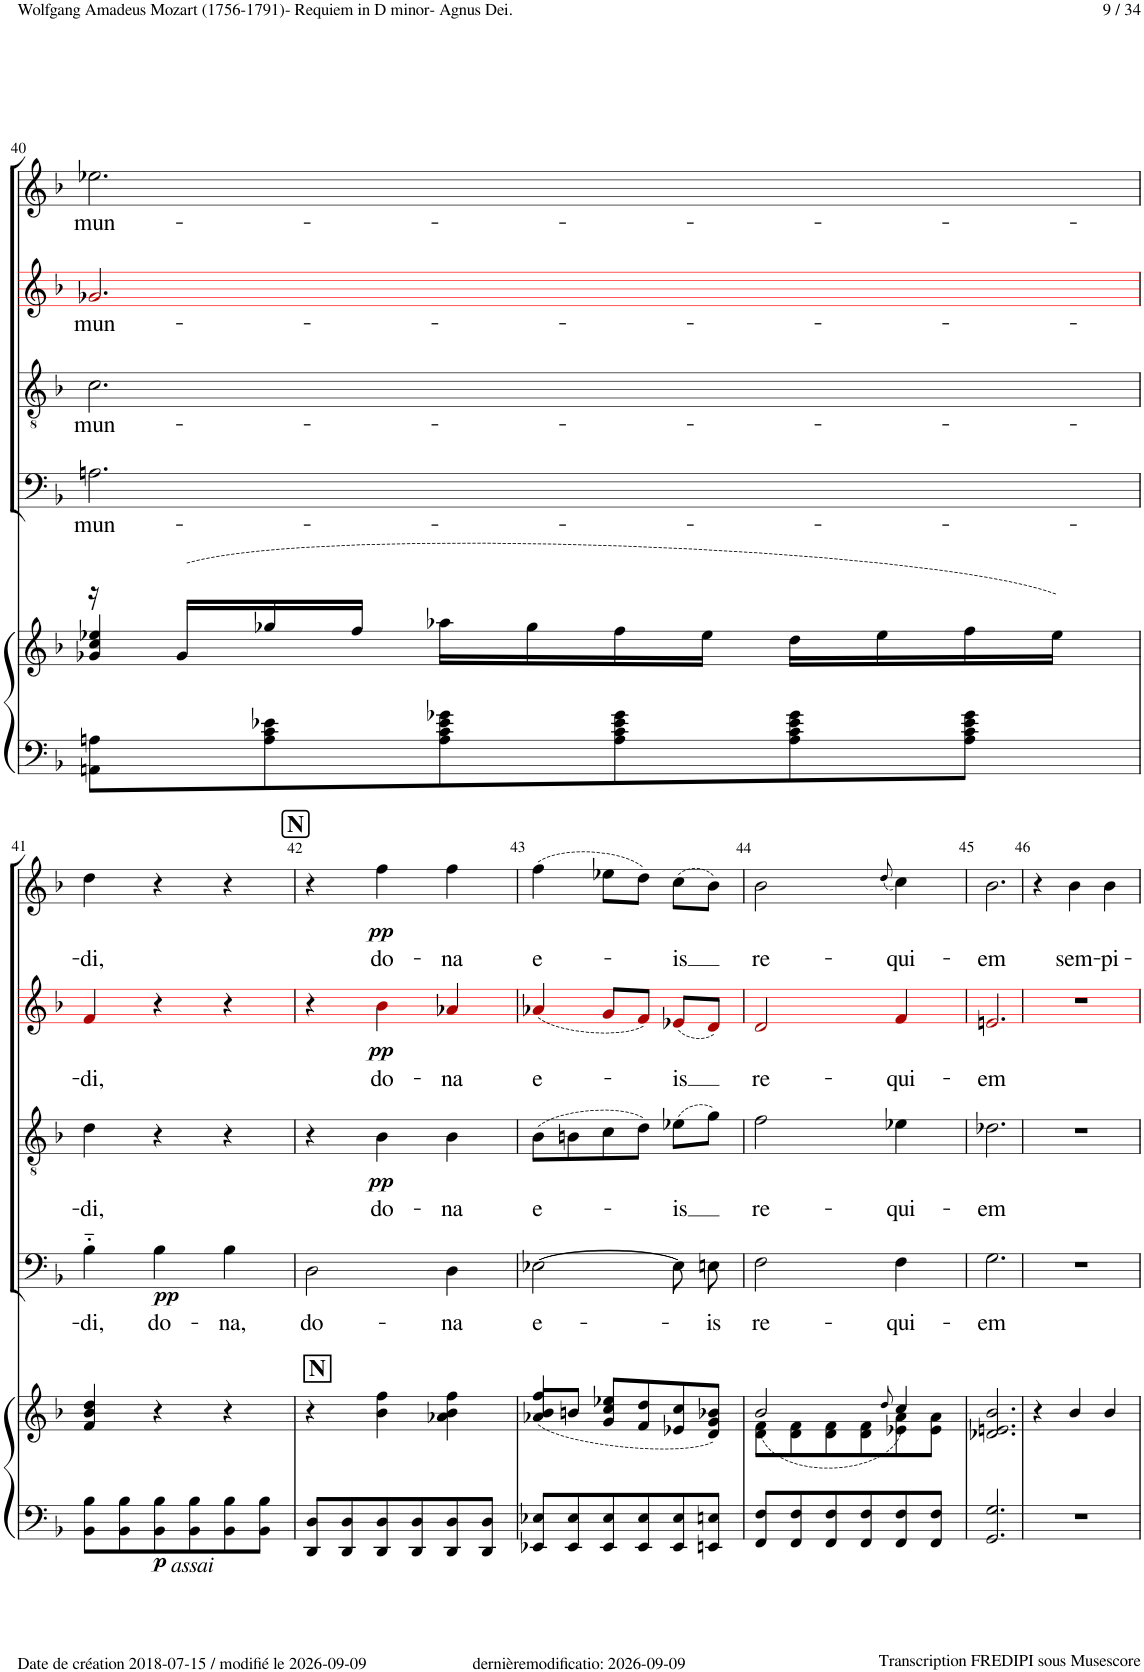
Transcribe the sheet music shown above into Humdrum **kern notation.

**kern	**kern	**dynam	**kern	**text	**dynam	**kern	**text	**dynam	**kern	**text	**dynam	**kern	**text	**dynam
*part5	*part5	*part5	*part4	*part4	*part4	*part3	*part3	*part3	*part2	*part2	*part2	*part1	*part1	*part1
*staff6	*staff5	*staff5/6	*staff4	*staff4	*staff4	*staff3	*staff3	*staff3	*staff2	*staff2	*staff2	*staff1	*staff1	*staff1
*I"Piano	*	*	*I"Bass	*	*	*I"Tenor	*	*	*I"Alto	*	*	*I"Soprano	*	*
*I'Pno	*	*	*	*	*	*	*	*	*	*	*	*	*	*
!!LO:PB:g=z
*clefF4	*clefG2	*	*clefF4	*	*	*clefGv2	*	*	*clefG2	*	*	*clefG2	*	*
*	*	*	*	*	*	*	*	*	*ITrd1c2	*	*	*	*	*
*k[b-]	*k[b-]	*	*k[b-]	*	*	*k[b-]	*	*	*k[b-]	*	*	*k[b-]	*	*
*M3/4	*M3/4	*	*M3/4	*	*	*M3/4	*	*	*M3/4	*	*	*M3/4	*	*
=40	=40	=40	=40	=40	=40	=40	=40	=40	=40	=40	=40	=40	=40	=40
*	*^	*	*	*	*	*	*	*	*	*	*	*	*	*
!	!	!	!	!	!LO:LY:b	!	!	!LO:LY:b	!	!	!LO:LY:b	!	!	!LO:LY:b	!
8AAn\ 8An\L	16r	4g-X/ 4cc/ 4ee-X/	.	2.An!\	mun-	.	2.c!\	mun-	.	2.g-X!i/	mun-	.	2.ee-X!\	mun-	.
.	(16g-/LL	.	.	.	.	.	.	.	.	.	.	.	.	.	.
8A\ 8c\ 8e-X\	16gg-X/	.	.	.	.	.	.	.	.	.	.	.	.	.	.
.	16ff/JJ	.	.	.	.	.	.	.	.	.	.	.	.	.	.
8A\ 8c\ 8e-\ 8g-X\	16aa-X\LL	2ryy	.	.	.	.	.	.	.	.	.	.	.	.	.
.	16gg-\	.	.	.	.	.	.	.	.	.	.	.	.	.	.
8A\ 8c\ 8e-\ 8g-\	16ff\	.	.	.	.	.	.	.	.	.	.	.	.	.	.
.	16ee-\JJ	.	.	.	.	.	.	.	.	.	.	.	.	.	.
8A\ 8c\ 8e-\ 8g-\	16dd\LL	.	.	.	.	.	.	.	.	.	.	.	.	.	.
.	16ee-\	.	.	.	.	.	.	.	.	.	.	.	.	.	.
8A\ 8c\ 8e-\ 8g-\J	16ff\	.	.	.	.	.	.	.	.	.	.	.	.	.	.
.	16ee-\JJ)	.	.	.	.	.	.	.	.	.	.	.	.	.	.
*	*v	*v	*	*	*	*	*	*	*	*	*	*	*	*	*
!!LO:LB:g=z
=41	=41	=41	=41	=41	=41	=41	=41	=41	=41	=41	=41	=41	=41	=41
!	!	!	!	!LO:LY:b	!	!	!LO:LY:b	!	!	!LO:LY:b	!	!	!LO:LY:b	!
8BB-\ 8B-\L	4f/ 4b-/ 4dd/	.	4B-'~!\	-di,	.	4d!\	-di,	.	4f!i/	-di,	.	4dd!\	-di,	.
8BB-\ 8B-\	.	.	.	.	.	.	.	.	.	.	.	.	.	.
!LO:TX:b:i:t=assai	!	!	!	!	!	!	!	!	!	!	!	!	!	!
!	!	!LO:DY:b=2	!	!LO:LY:b	!LO:DY:b	!	!	!	!	!	!	!	!	!
8BB-\ 8B-\	4r	p	4B-!\	do-	pp	4r	.	.	4r	.	.	4r	.	.
8BB-\ 8B-\	.	.	.	.	.	.	.	.	.	.	.	.	.	.
!	!	!	!	!LO:LY:b	!	!	!	!	!	!	!	!	!	!
8BB-\ 8B-\	4r	.	4B-!\	-na,	.	4r	.	.	4r	.	.	4r	.	.
8BB-\ 8B-\J	.	.	.	.	.	.	.	.	.	.	.	.	.	.
=42	=42	=42	=42	=42	=42	=42	=42	=42	=42	=42	=42	=42	=42	=42
!	!LO:TX:a:B:t=N	!	!	!	!	!	!	!	!	!	!	!	!	!
!	!	!	!	!LO:LY:b	!	!	!	!	!	!	!	!	!	!
8DD/ 8D/L	4r	.	2D!\	do-	.	4r	.	.	4r	.	.	4r	.	.
8DD/ 8D/	.	.	.	.	.	.	.	.	.	.	.	.	.	.
!	!	!	!	!	!	!	!LO:LY:b	!LO:DY:b	!	!LO:LY:b	!LO:DY:b	!	!LO:LY:b	!LO:DY:b
8DD/ 8D/	4b-\ 4ff\	.	.	.	.	4B-!\	do-	pp	4b-!i\	do-	pp	4ff!\	do-	pp
8DD/ 8D/	.	.	.	.	.	.	.	.	.	.	.	.	.	.
!	!	!	!	!LO:LY:b	!	!	!LO:LY:b	!	!	!LO:LY:b	!	!	!LO:LY:b	!
8DD/ 8D/	4a-X\ 4b-\ 4ff\	.	4D!\	-na	.	4B-!\	-na	.	4a-X!i/	-na	.	4ff!\	-na	.
8DD/ 8D/J	.	.	.	.	.	.	.	.	.	.	.	.	.	.
=43	=43	=43	=43	=43	=43	=43	=43	=43	=43	=43	=43	=43	=43	=43
*	*^	*	*	*	*	*	*	*	*	*	*	*	*	*
!	!	!	!	!	!LO:LY:b	!	!	!LO:LY:b	!	!	!LO:LY:b	!	!	!LO:LY:b	!
8EE-X/ 8E-X/L	8b-/L	(4a-X/ 4ff/	.	[2E-X!\	e-	.	(8B-!\L	e-	.	(4a-X!i/	e-	.	(4ff!\	e-	.
8EE-/ 8E-/	8bn/J	.	.	.	.	.	8Bn!\	.	.	.	.	.	.	.	.
8EE-/ 8E-/	8g/ 8cc/ 8ee-X/L	2ryy	.	.	.	.	8c!\	.	.	8g!i/L	.	.	8ee-X!\L	.	.
8EE-/ 8E-/	8f/ 8dd/	.	.	.	.	.	8d!\J)	.	.	8f!i/J)	.	.	8dd!\J)	.	.
!	!	!	!	!	!	!	!	!LO:LY:b	!	!	!LO:LY:b	!	!	!LO:LY:b	!
8EE-/ 8E-/	8e-X/ 8cc/	.	.	8E-!\L]	.	.	(8e-X!\L	-is	.	(8e-X!i/L	-is	.	(8cc!\L	-is	.
!	!	!	!	!	!LO:LY:b	!	!	!	!	!	!	!	!	!	!
8EEn/ 8En/J	(8d/ 8g/ 8b-X/J	.	.	8En!\J	-is	.	8g!\J)	.	.	8d!i/J)	.	.	8b-!\J)	.	.
=44	=44	=44	=44	=44	=44	=44	=44	=44	=44	=44	=44	=44	=44	=44	=44
!	!	!	!	!	!LO:LY:b	!	!	!LO:LY:b	!	!	!LO:LY:b	!	!	!LO:LY:b	!
8FF/ 8F/L	8d\ 8f\L	2b-/	.	2F!\	re-	.	2f!\	re-	.	2d!i/	re-	.	2b-!\	re-	.
8FF/ 8F/	8d\ 8f\	.	.	.	.	.	.	.	.	.	.	.	.	.	.
8FF/ 8F/	8d\ 8f\	.	.	.	.	.	.	.	.	.	.	.	.	.	.
8FF/ 8F/	8d\ 8f\	.	.	.	.	.	.	.	.	.	.	.	.	.	.
.	.	8qdd/	.	.	.	.	.	.	.	.	.	.	(8qdd/	.	.
!	!	!	!	!	!LO:LY:b	!	!	!LO:LY:b	!	!	!LO:LY:b	!	!	!LO:LY:b	!
8FF/ 8F/	8e-X\ 8a\	4cc/)	.	4F!\	-qui-	.	4e-X!\	-qui-	.	4f!i/	-qui-	.	4cc!\)	-qui-	.
8FF/ 8F/J	8e-\ 8a\J	.	.	.	.	.	.	.	.	.	.	.	.	.	.
*	*v	*v	*	*	*	*	*	*	*	*	*	*	*	*	*
=45	=45	=45	=45	=45	=45	=45	=45	=45	=45	=45	=45	=45	=45	=45
!	!	!	!	!LO:LY:b	!	!	!LO:LY:b	!	!	!LO:LY:b	!	!	!LO:LY:b	!
2.GG/ 2.G/	2.d-X/ 2.en/ 2.b-/	.	2.G!\	-em	.	2.d-X!\	-em	.	2.en!i/	-em	.	2.b-!\	-em	.
=46	=46	=46	=46	=46	=46	=46	=46	=46	=46	=46	=46	=46	=46	=46
2.r	4r	.	2.r	.	.	2.r	.	.	2.r	.	.	4r	.	.
!	!	!	!	!	!	!	!	!	!	!	!	!	!LO:LY:b	!
.	4b-/	.	.	.	.	.	.	.	.	.	.	4b-!\	sem-	.
!	!	!	!	!	!	!	!	!	!	!	!	!	!LO:LY:b	!
.	4b-/	.	.	.	.	.	.	.	.	.	.	4b-!\	-pi-	.
=	=	=	=	=	=	=	=	=	=	=	=	=	=	=
*-	*-	*-	*-	*-	*-	*-	*-	*-	*-	*-	*-	*-	*-	*-
